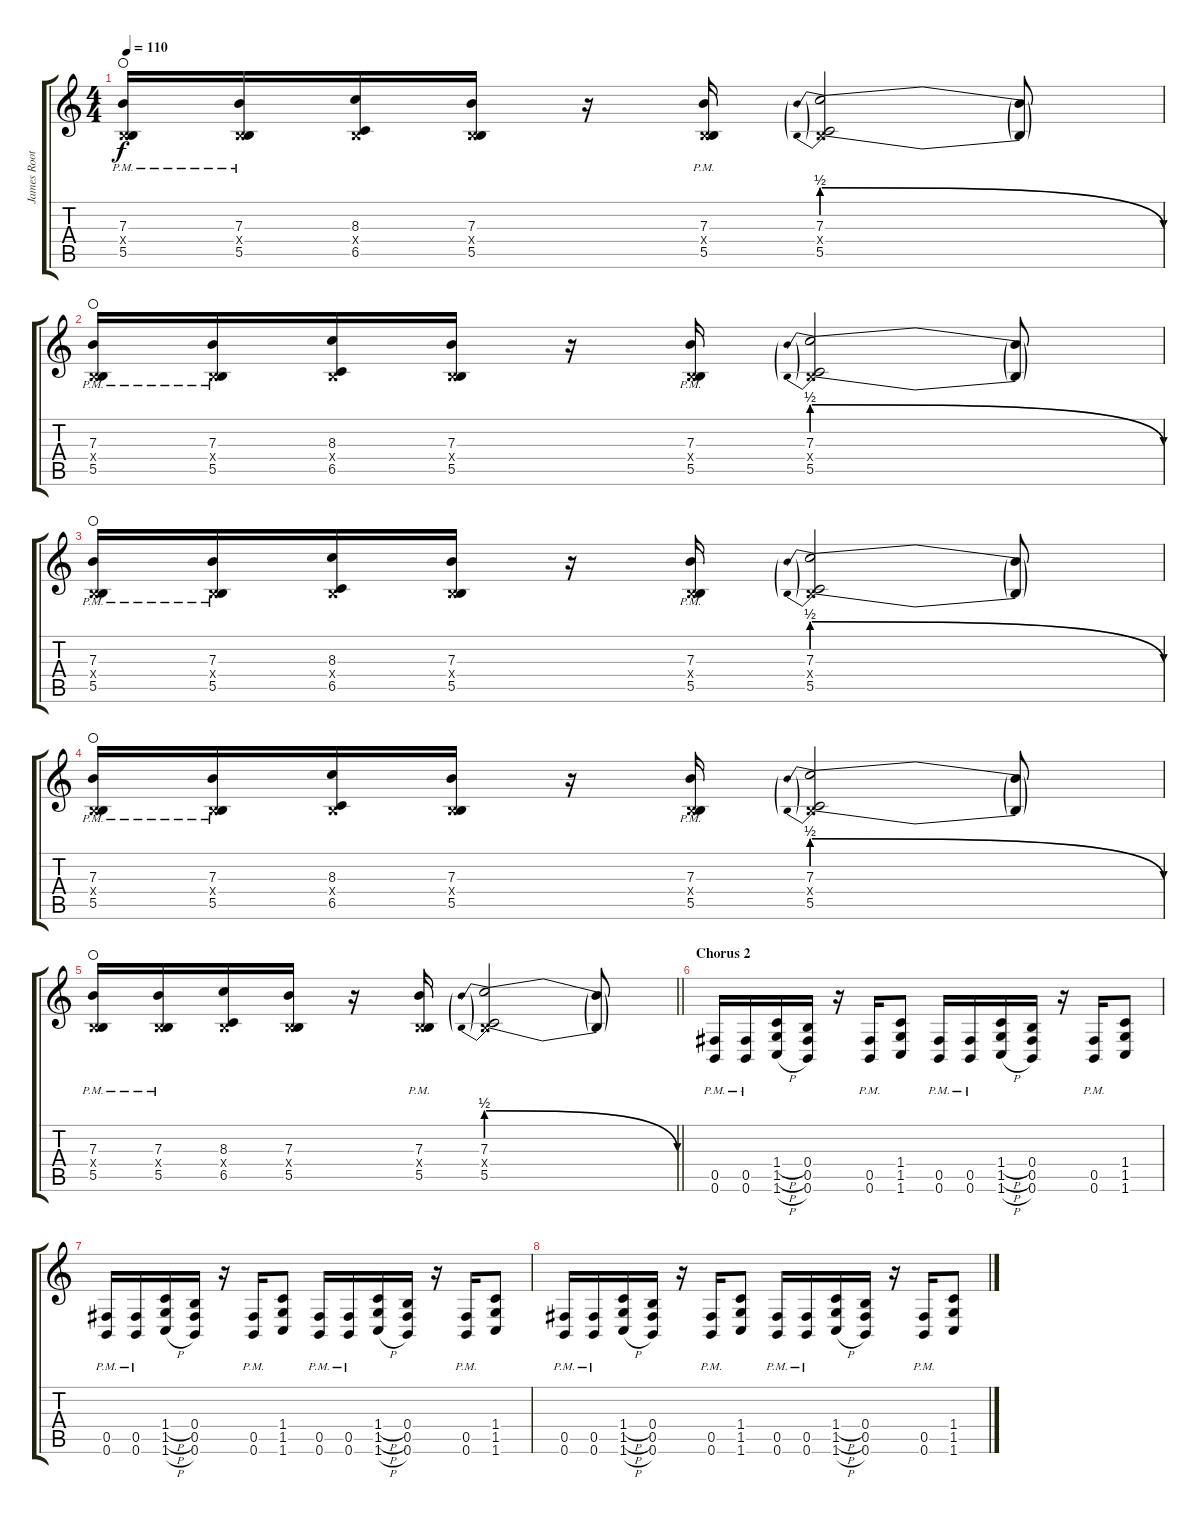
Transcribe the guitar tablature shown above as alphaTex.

\track ("James Root" "James Root") {instrument distortionguitar}
\staff {score tabs}
\tuning (Db4 Ab3 E3 B2 Gb2 B1) {hide}
\ts (4 4)
\tempo 110
\clef g2
\ks c
(7.3 0.4{x} 5.5{pm}).16{dy f waho} (7.3 0.4{x} 5.5{pm}).16 (8.3 0.4{x} 6.5).16 (7.3 0.4{x} 5.5).16 r.16 (7.3 0.4{x} 5.5{pm}).16 (7.3{be (prebendrelease 0 2 60 0)} 0.4{x} 5.5{be (prebendrelease 0 2 60 0)}).2 (7.3{t} 5.5{t}).8 |
(7.3 0.4{x} 5.5{pm}).16{waho} (7.3 0.4{x} 5.5{pm}).16 (8.3 0.4{x} 6.5).16 (7.3 0.4{x} 5.5).16 r.16 (7.3 0.4{x} 5.5{pm}).16 (7.3{be (prebendrelease 0 2 60 0)} 0.4{x} 5.5{be (prebendrelease 0 2 60 0)}).2 (7.3{t} 5.5{t}).8 |
(7.3 0.4{x} 5.5{pm}).16{waho} (7.3 0.4{x} 5.5{pm}).16 (8.3 0.4{x} 6.5).16 (7.3 0.4{x} 5.5).16 r.16 (7.3 0.4{x} 5.5{pm}).16 (7.3{be (prebendrelease 0 2 60 0)} 0.4{x} 5.5{be (prebendrelease 0 2 60 0)}).2 (7.3{t} 5.5{t}).8 |
(7.3 0.4{x} 5.5{pm}).16{waho} (7.3 0.4{x} 5.5{pm}).16 (8.3 0.4{x} 6.5).16 (7.3 0.4{x} 5.5).16 r.16 (7.3 0.4{x} 5.5{pm}).16 (7.3{be (prebendrelease 0 2 60 0)} 0.4{x} 5.5{be (prebendrelease 0 2 60 0)}).2 (7.3{t} 5.5{t}).8 |
\barLineRight lightlight
(7.3 0.4{x} 5.5{pm}).16{waho} (7.3 0.4{x} 5.5{pm}).16 (8.3 0.4{x} 6.5).16 (7.3 0.4{x} 5.5).16 r.16 (7.3 0.4{x} 5.5{pm}).16 (7.3{be (prebendrelease 0 2 60 0)} 0.4{x} 5.5{be (prebendrelease 0 2 60 0)}).2 (7.3{t} 5.5{t}).8 |
\section ("" "Chorus 2")
(0.5{pm} 0.6{pm}).16 (0.5{pm} 0.6{pm}).16 (1.4{h} 1.5{h} 1.6{h}).16 (0.4 0.5 0.6).16 r.16 (0.5{pm} 0.6{pm}).16 (1.4 1.5 1.6).8 (0.5{pm} 0.6{pm}).16 (0.5{pm} 0.6{pm}).16 (1.4{h} 1.5{h} 1.6{h}).16 (0.4 0.5 0.6).16 r.16 (0.5{pm} 0.6{pm}).16 (1.4 1.5 1.6).8 |
(0.5{pm} 0.6{pm}).16 (0.5{pm} 0.6{pm}).16 (1.4{h} 1.5{h} 1.6{h}).16 (0.4 0.5 0.6).16 r.16 (0.5{pm} 0.6{pm}).16 (1.4 1.5 1.6).8 (0.5{pm} 0.6{pm}).16 (0.5{pm} 0.6{pm}).16 (1.4{h} 1.5{h} 1.6{h}).16 (0.4 0.5 0.6).16 r.16 (0.5{pm} 0.6{pm}).16 (1.4 1.5 1.6).8 |
(0.5{pm} 0.6{pm}).16 (0.5{pm} 0.6{pm}).16 (1.4{h} 1.5{h} 1.6{h}).16 (0.4 0.5 0.6).16 r.16 (0.5{pm} 0.6{pm}).16 (1.4 1.5 1.6).8 (0.5{pm} 0.6{pm}).16 (0.5{pm} 0.6{pm}).16 (1.4{h} 1.5{h} 1.6{h}).16 (0.4 0.5 0.6).16 r.16 (0.5{pm} 0.6{pm}).16 (1.4 1.5 1.6).8
